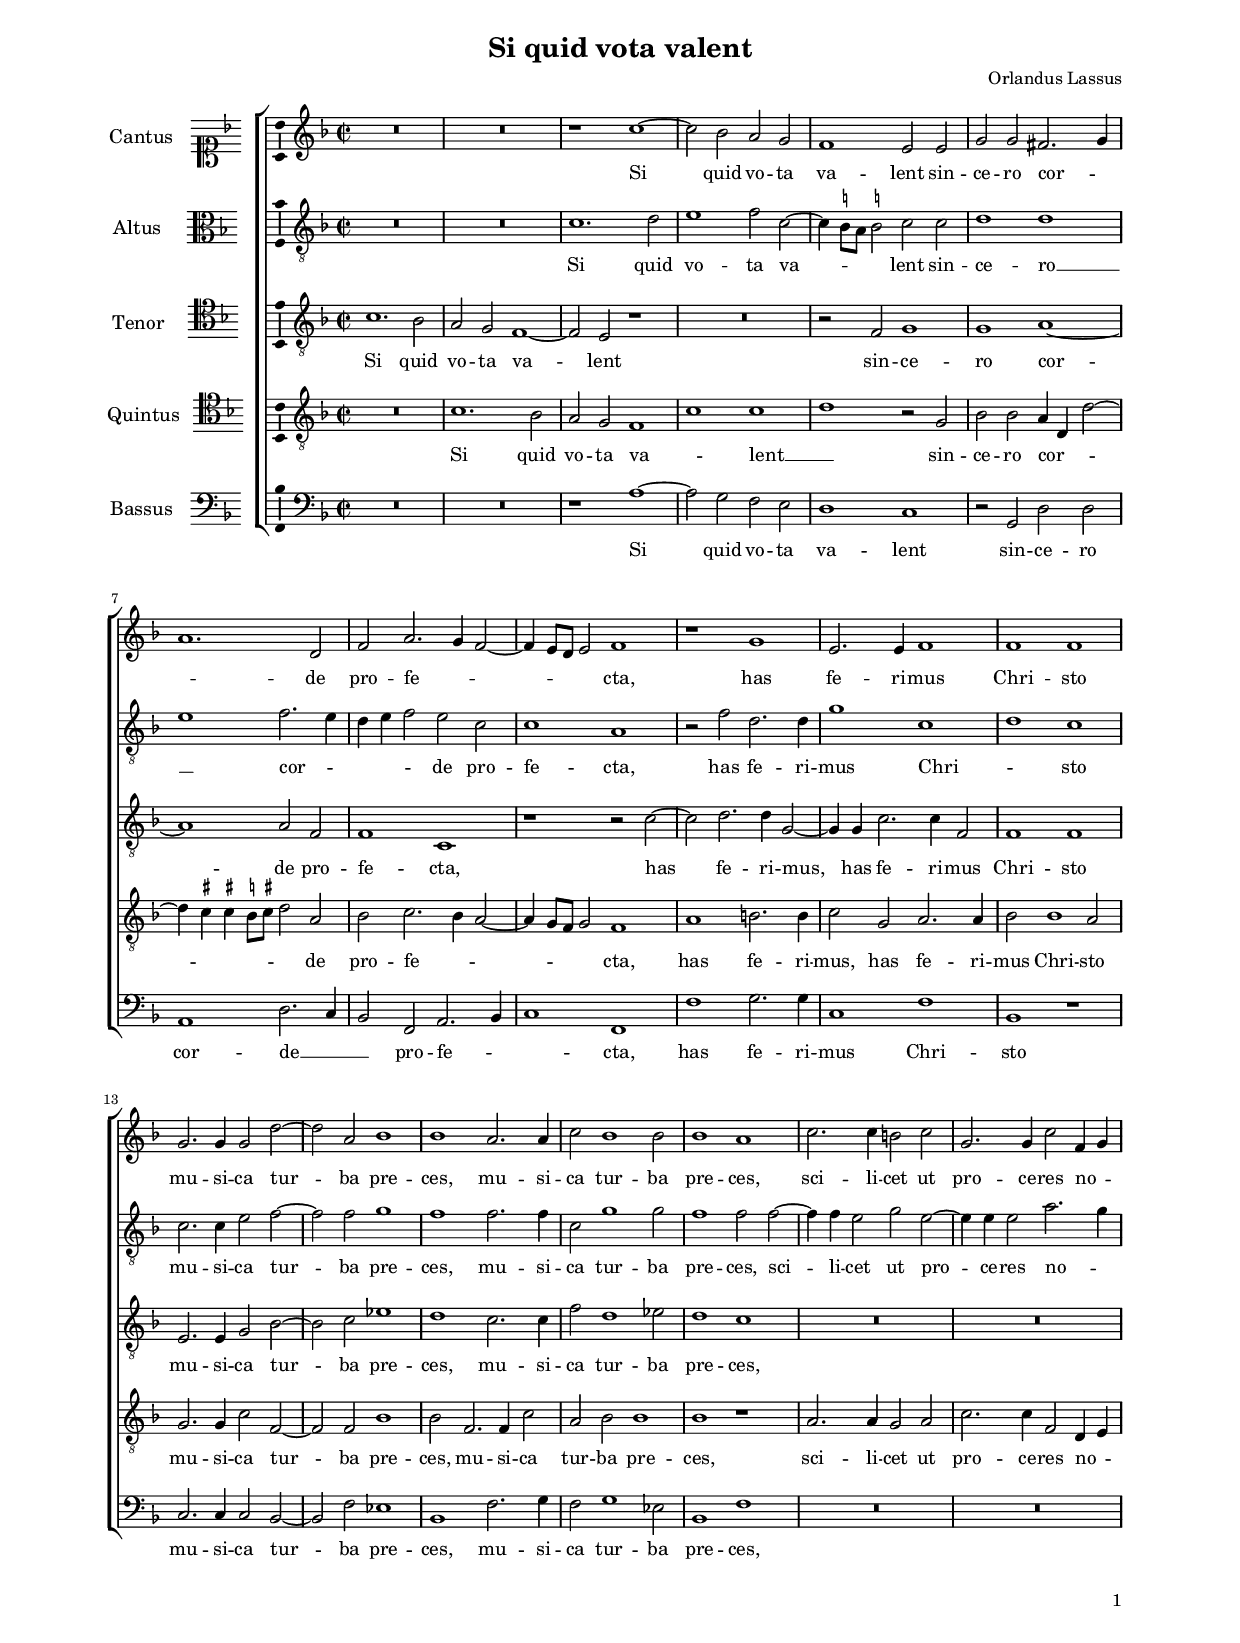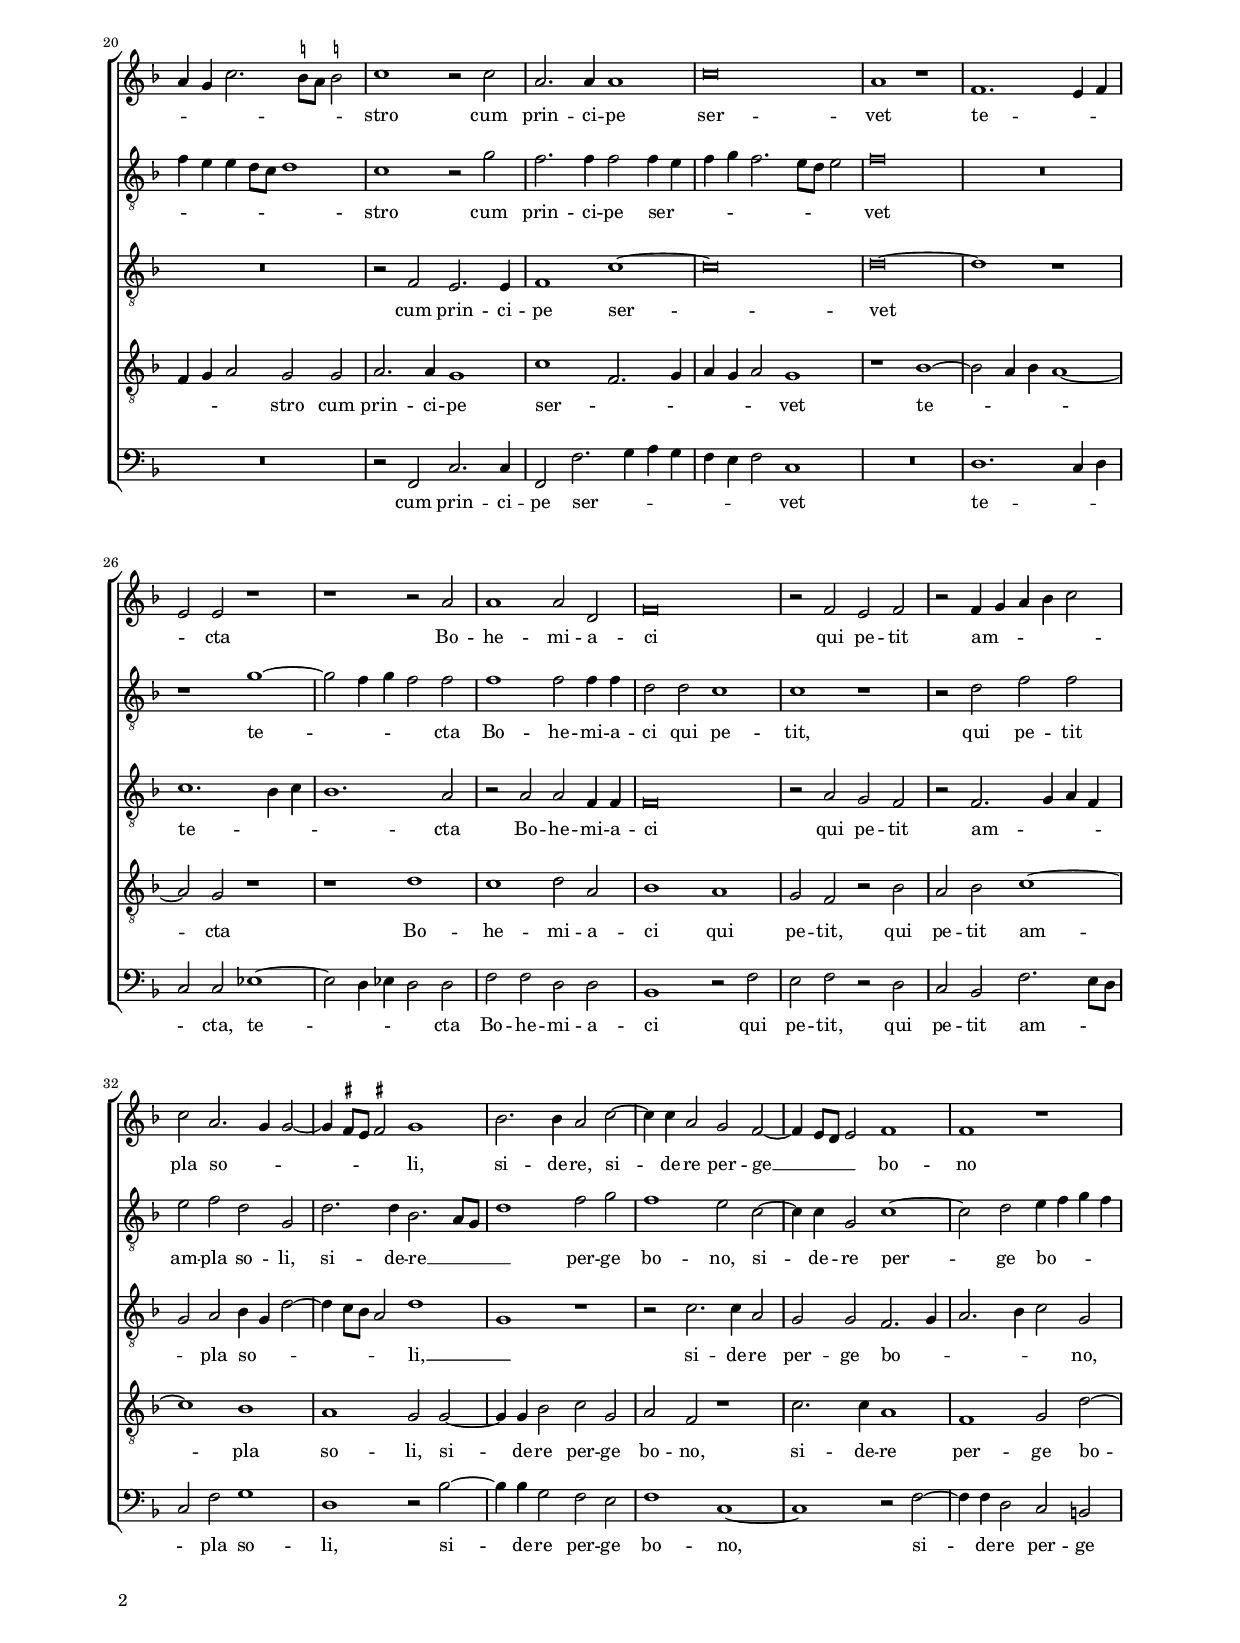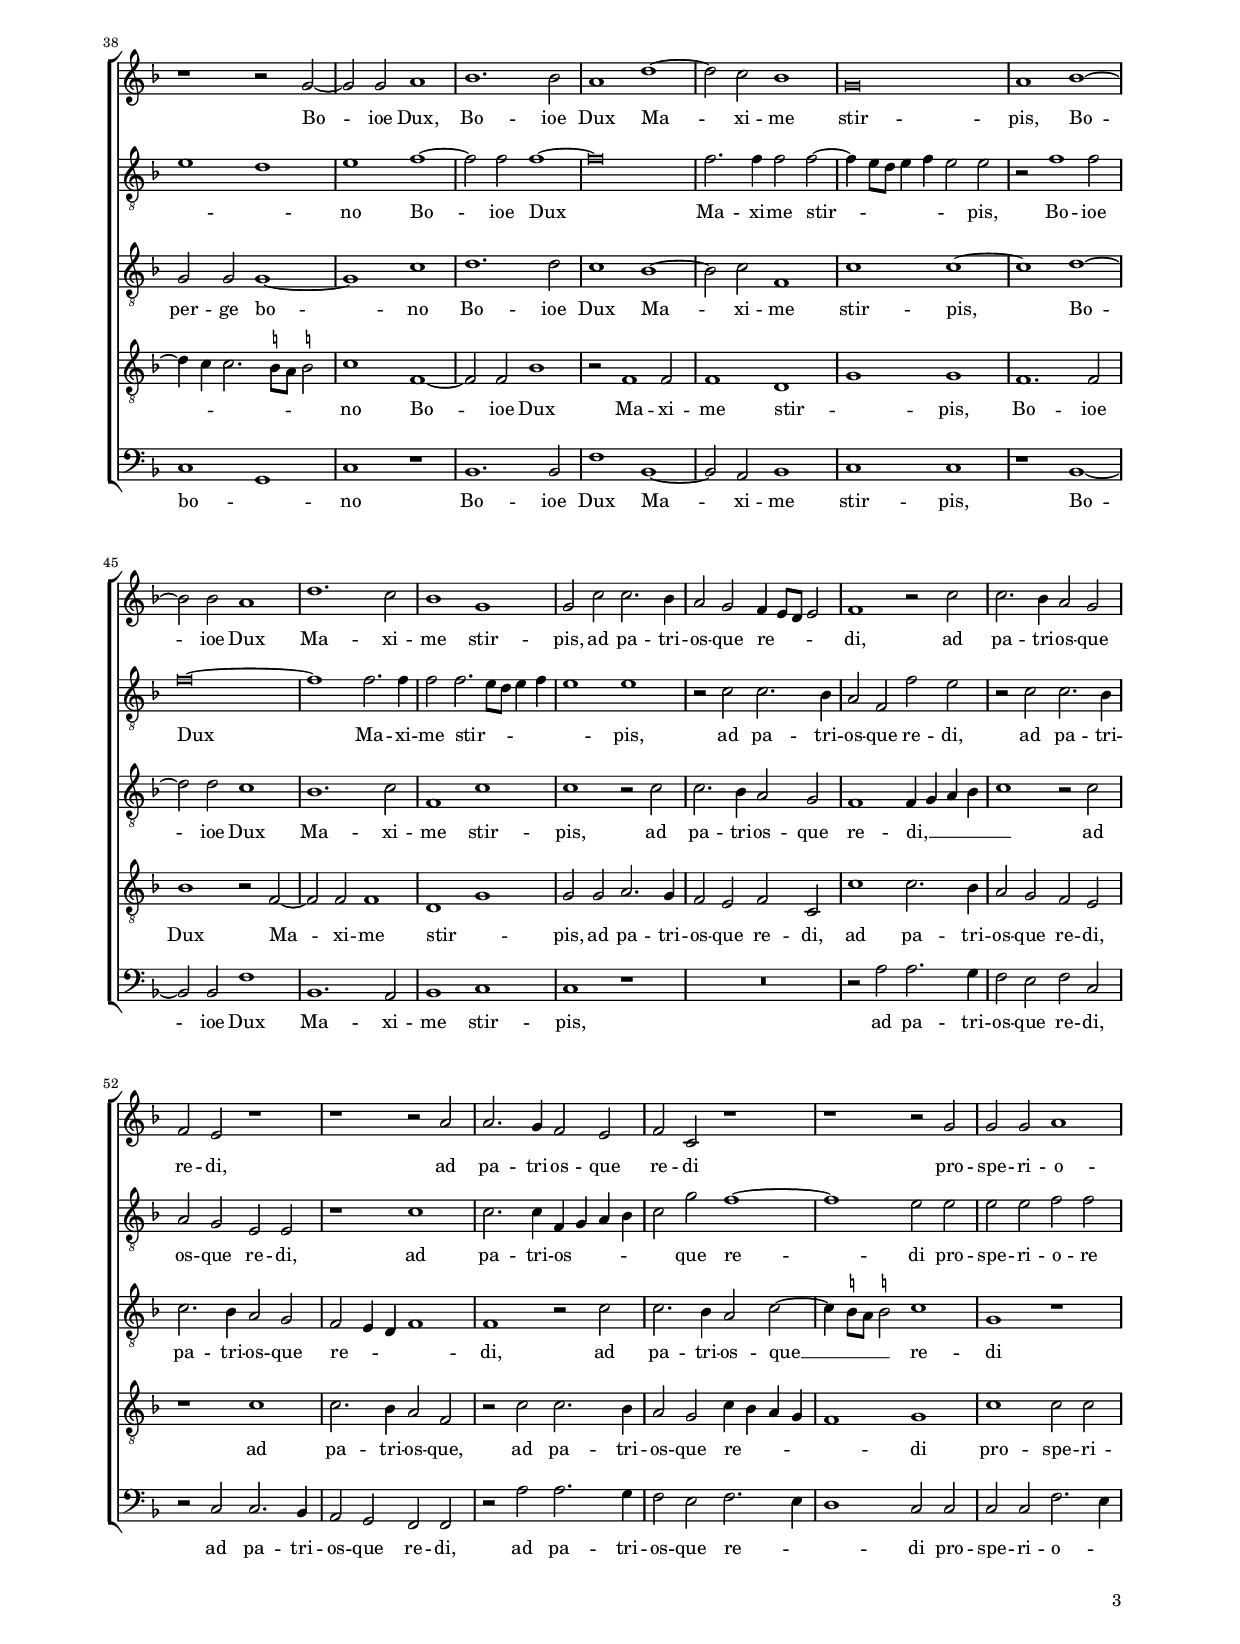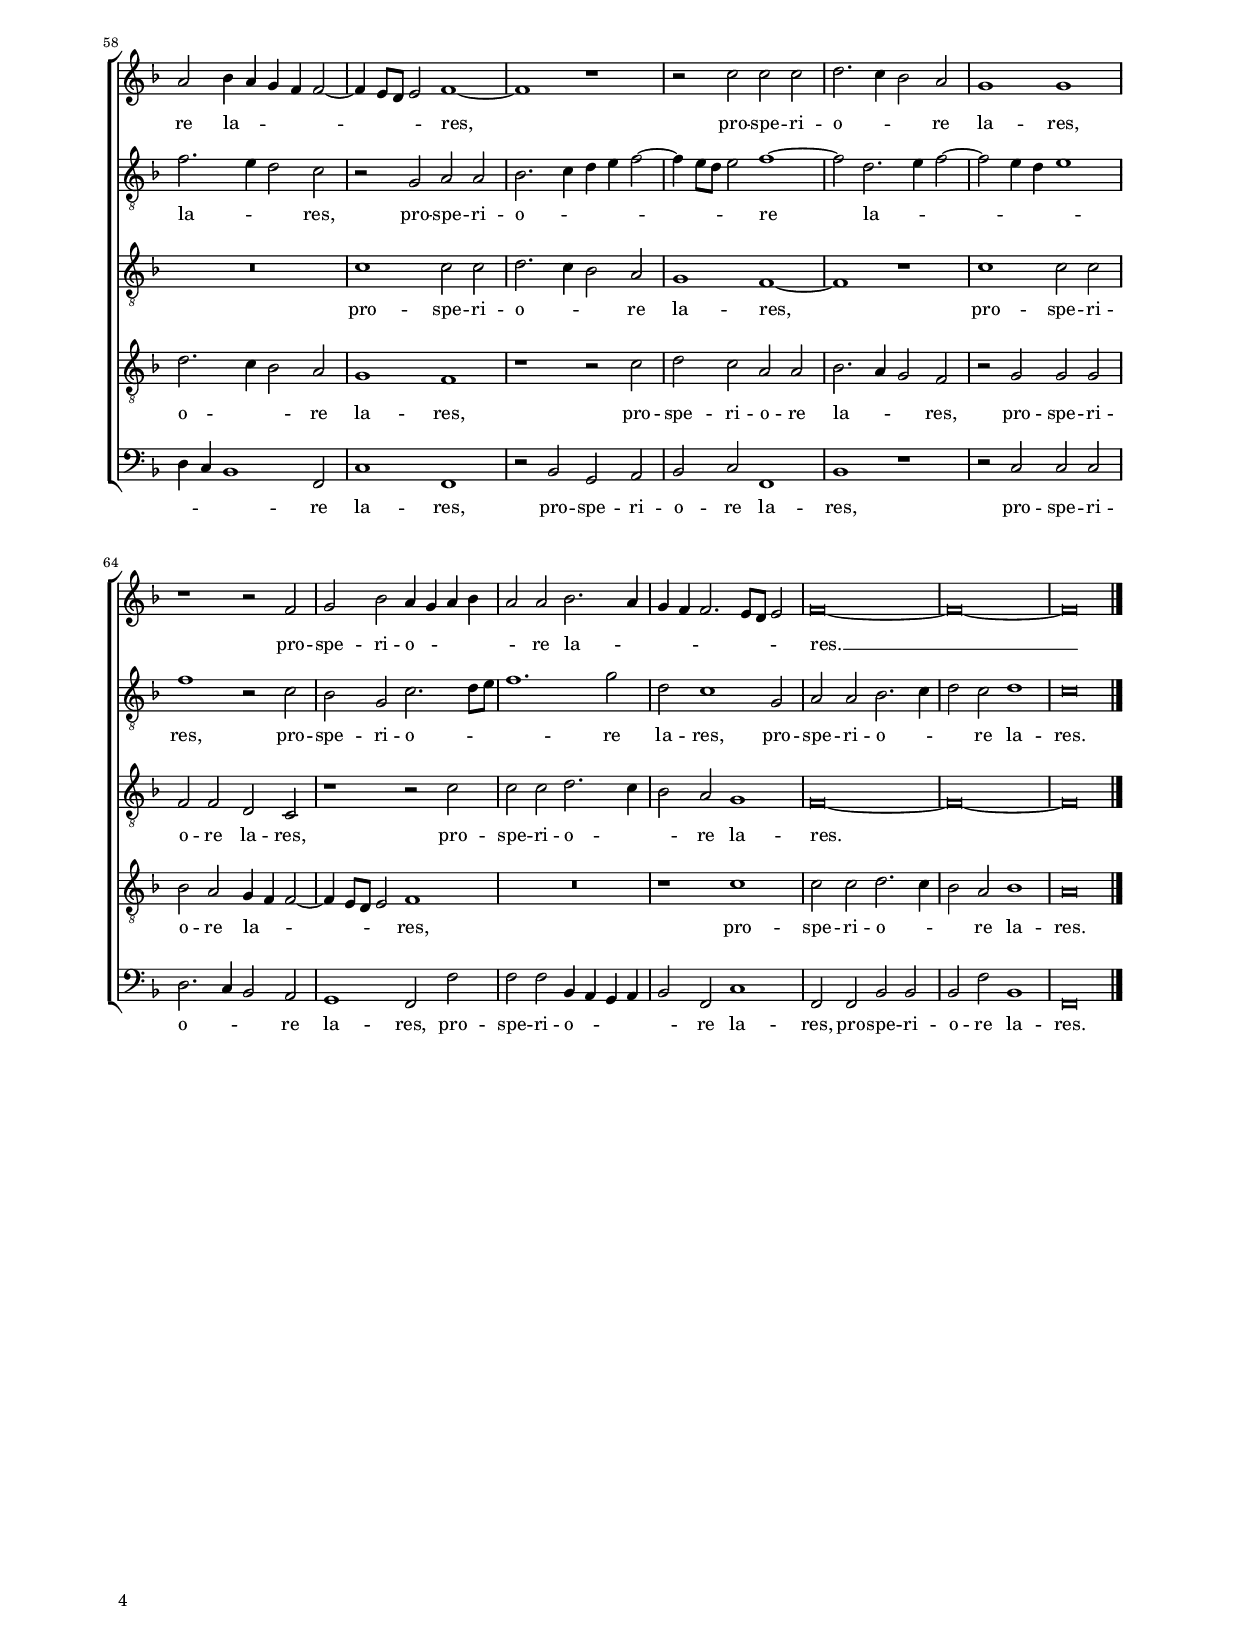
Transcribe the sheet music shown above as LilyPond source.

\header
{
  title="Si quid vota valent"
  composer="Orlandus Lassus"
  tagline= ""
}

\version "2.24.0"
\include "deutsch.ly"
#(set-global-staff-size 15)
% #(set-default-paper-size "letter")
#(ly:set-option 'point-and-click #f)


\paper
	{
	top-margin = 1.8 \cm
	bottom-margin = 1.2 \cm
	left-margin = 2 \cm
	right-margin = 2 \cm
	ragged-bottom = ##f
	ragged-last-bottom = ##t
	print-page-number = ##f
	system-system-spacing = #'((basic-distance . 16) (minimum-distance . 14) (padding . 5) (strechability . 150))
	oddFooterMarkup=\markup   \fill-line { "" \fromproperty #'page:page-number-string }
	evenFooterMarkup=\markup  \fill-line { \fromproperty #'page:page-number-string "" }
	last-bottom-spacing = #'((basic-distance . 12) (minimum-distance . 7) (padding . 4))
%	systems-per-page = 3
%	min-systems-per-page = 3
	markup-system-spacing.basic-distance = #12
%	print-all-headers = ##t
%	print-first-page-number = ##t
%	first-page-number = 1
	}

	
global = {
	\key f \major
	\time 2/2 \set Score.measureLength = #(ly:make-moment 2/1)
	\skip 1*2*70 \bar "|."
	}

	ficta = { \once \set suggestAccidentals = ##t }

	forget = #(define-music-function (music) (ly:music?) #{
		\accidentalStyle forget
		$music
		\accidentalStyle default
		#})



incipitcantus = \markup { \score {
	{
	\set Staff.instrumentName = \markup { \fontsize #1 "Cantus" }
	\key f \major
	\clef soprano
	s4 \bar ""
	}
	\layout  {
	raggedright = ##t
	indent = 1.6 \cm
	line-width = 2.2\cm
	\context { \Staff \remove Time_signature_engraver }
	\override Staff.Clef.Y-extent = #'(0 . 0)
	}} \hspace #1 }

      
incipitaltus = \markup { \score {
	{
	\set Staff.instrumentName = \markup { \fontsize #1 "Altus" }
	\key f \major
	\clef alto
	s4 \bar ""
	}
	\layout  {
	raggedright = ##t
	indent = 1.6 \cm
	line-width = 2.2\cm
	\context { \Staff \remove Time_signature_engraver }
	\override Staff.Clef.Y-extent = #'(0 . 0)
	}} \hspace #1 }


incipittenor = \markup { \score {
	{
	\set Staff.instrumentName = \markup { \fontsize #1 "Tenor" }
	\key f \major
	\clef tenor
	s4 \bar ""
	}
	\layout  {
	raggedright = ##t
	indent = 1.6 \cm
	line-width = 2.2\cm
	\context { \Staff \remove Time_signature_engraver }
	\override Staff.Clef.Y-extent = #'(0 . 0)
	}} \hspace #1 }
      
      
incipitquintus = \markup { \score {
	{
	\set Staff.instrumentName = \markup { \fontsize #1 "Quintus" }
	\key f \major
	\clef tenor
	s4 \bar ""
	}
	\layout  {
	raggedright = ##t
	indent = 1.6 \cm
	line-width = 2.2\cm
	\context { \Staff \remove Time_signature_engraver }
	\override Staff.Clef.Y-extent = #'(0 . 0)
	}} \hspace #1 }
      
      
incipitbassus = \markup { \score {
	{
	\set Staff.instrumentName = \markup { \fontsize #1 "Bassus" }
	\key f \major
	\clef bass
	s4 \bar ""
	}
	\layout  {
	raggedright = ##t
	indent = 1.6 \cm
	line-width = 2.2\cm
	\context { \Staff \remove Time_signature_engraver }
	\override Staff.Clef.Y-extent = #'(0 . 0)
	}} \hspace #1 }


cantus =  \relative c''
	{
	R\breve
	R\breve
	r1 c~
	c2 b a g
%5
	f1 e2 e |
	g2 g fis2. g4
	a1. d,2
	f2 a2. g4 f2~
	f4 e8 d e2 f1
%10
	r1 g |
	e2. e4 f1
	f1 f
	g2. g4 g2 d'~
	d2 a b1
%15
	b1 a2. a4 |
	c2 b1 b2
	b1 a
	c2. c4 h2 c
	g2. g4 c2 f,4 g
%20
	a4 g c2. \stemDown \ficta h8 a \stemNeutral \ficta h!2 |
	c1 r2 c
	a2. a4 a1
	c\breve
	a1 r
%25
	f1. e4 f |
	e2 e r1
	r1 r2 a
	a1 a2 d,
	f\breve
%30
	r2 f e f |
	r2 f4 g a b c2
	c2 a2. g4 g2~
	g4 \ficta fis8 e \ficta fis!2 g1
	b2. b4 a2 c~
%35
	c4 c a2 g f~ |
	f4 e8 d e2 f1
	f1 r
	r1 r2 g~
	g2 g a1
%40
	b1. b2 |
	a1 d~
	d2 c b1
	g\breve
	a1 b~
%45
	b2 b a1 |
	d1. c2
	b1 g
	g2 c c2. b4
	a2 g f4 e8 d e2
%50
	f1 r2 c' |
	c2. b4 a2 g
	f2 e r1
	r1 r2 a
	a2. g4 f2 e
%55
	f2 c r1 |
	r1 r2 g'
	g2 g a1
	a2 b4 a g f f2~
	f4 e8 d e2 f1~
%60
	f1 r |
	r2 c' c c
	d2. c4 b2 a
	g1 g
	r1 r2 f
%65
	g2 b a4 g a b |
	a2 a b2. a4
	g4 f f2. e8 d e2
	f\breve~
	f\breve~
%70
	f\breve |
	}


altus =  \relative c'
	{
	R\breve
	R\breve
	c1. d2
	e1 f2 c~
%5
	c4 \stemDown \ficta h8 a \stemNeutral \ficta h!2 c c |
	d1 d
	e1 f2. e4
	d4 e f2 e c
	c1 a
%10
	r2 f' d2. d4 |
	g1 c,
	d1 c
	c2. c4 e2 f~
	f2 f g1
%15
	f1 f2. f4 |
	c2 g'1 g2
	f1 f2 f~
	f4 f e2 g e~
	e4 e e2 a2. g4
%20
	f4 e e d8 c d1 |
	c1 r2 g'
	f2. f4 f2 f4 e
	f4 g f2. e8 d e2
	f\breve
%25
	R\breve |
	r1 g~
	g2 f4 g f2 f
	f1 f2 f4 f
	d2 d c1
%30
	c1 r |
	r2 d f f
	e2 f d g,
	d'2. d4 b2. a8 g
	d'1 f2 g
%35
	f1 e2 c~ |
	c4 c g2 c1~
	c2 d e4 f g f
	e1 d
	e1 f~
%40
	f2 f f1~ |
	f\breve
	f2. f4 f2 f~
	f4 e8 d e4 f e2 e
	r2 f1 f2
%45
	f\breve~ |
	f1 f2. f4
	f2 f2. e8 d e4 f
	e1 e
	r2 c c2. b4
%50
	a2 f f' e |
	r2 c c2. b4
	a2 g e e
	r1 c'
	c2. c4 f, g a b
%55
	c2 g' f1~ |
	f1 e2 e
	e2 e f f
	f2. e4 d2 c
	r2 g a a
%60
	b2. c4 d e f2~ |
	f4 e8 d e2 f1~
	f2 d2. e4 f2~
	f2 e4 d e1
	f1 r2 c
%65
	b2 g c2. d8 e |
	f1. g2
	d2 c1 g2
	a2 a b2. c4
	d2 c d1
%70
	c\breve |
	}


tenor =  \relative c'
	{
	c1. b2
	a2 g f1~
	f2 e r1
	R\breve
%5
	r2 f g1 |
	g1 a~
	a1 a2 f
	f1 c
	r1 r2 c'~
%10
	c2 d2. d4 g,2~ |
	g4 g c2. c4 f,2
	f1 f
	e2. e4 g2 b~
	b2 c es1
%15
	d1 c2. c4 |
	f2 d1 es2
	d1 c
	R\breve
	R\breve
%20
	R\breve |
	r2 f, e2. e4
	f1 c'~
	c\breve
	d\breve~
%25
	d1 r |
	c1. b4 c
	b1. a2
	r2 a a f4 f
	f\breve
%30
	r2 a g f |
	r2 f2. g4 a f
	g2 a b4 g d'2~
	d4 c8 b a2 d1
	g,1 r
%35
	r2 c2. c4 a2 |
	g2 g f2. g4
	a2. b4 c2 g
	g2 g g1~
	g1 c
%40
	d1. d2 |
	c1 b~
	b2 c f,1
	c'1 c~
	c1 d~
%45
	d2 d c1 |
	b1. c2
	f,1 c'
	c1 r2 c
	c2. b4 a2 g
%50
	f1 f4 g a b |
	c1 r2 c
	c2. b4 a2 g
	f2 e4 d f1
	f1 r2 c'
%55
	c2. b4 a2 c~ |
	c4 \stemDown \ficta h8 a \stemNeutral \ficta h!2 c1
	g1 r
	R\breve
	c1 c2 c
%60
	d2. c4 b2 a |
	g1 f~
	f1 r
	c'1 c2 c
	f,2 f d c
%65
	r1 r2 c' |
	c2 c d2. c4
	b2 a g1
	f\breve~
	f\breve~
%70
	f\breve |
	}


quintus  =  \relative c'
	{
	R\breve
	c1. b2
	a2 g f1
	c'1 c
%5
	d1 r2 g, |
	b2 b a4 d, d'2~
	d4 \ficta cis \ficta cis! \ficta h8 \ficta cis! d2 a
	b2 c2. b4 a2~
	a4 g8 f g2 f1
%10
	a1 h2. h4 |
	c2 g a2. a4
	b2 b1 a2
	g2. g4 c2 f,~
	f2 f b1
%15
	b2 f2. f4 c'2 |
	a2 b b1
	b1 r
	a2. a4 g2 a
	c2. c4 f,2 d4 e
%20
	f4 g a2 g g |
	a2. a4 g1
	c1 f,2. g4
	a4 g a2 g1
	r1 b~
%25
	b2 a4 b a1~ |
	a2 g r1
	r1 d'
	c1 d2 a
	b1 a
%30
	g2 f r b |
	a2 b c1~
	c1 b
	a1 g2 g~
	g4 g b2 c g
%35
	a2 f r1 |
	c'2. c4 a1
	f1 g2 d'~
	d4 c c2. \stemDown \ficta h8 a \stemNeutral \ficta h!2
	c1 f,~
%40
	f2 f b1 |
	r2 f1 f2
	f1 d
	g1 g
	f1. f2
%45
	b1 r2 f~ |
	f2 f f1
	d1 g
	g2 g a2. g4
	f2 e f c
%50
	c'1 c2. b4 |
	a2 g f e
	r1 c'
	c2. b4 a2 f
	r2 c' c2. b4
%55
	a2 g c4 b a g |
	f1 g
	c1 c2 c
	d2. c4 b2 a
	g1 f
%60
	r1 r2 c' |
	d2 c a a
	b2. a4 g2 f
	r2 g g g
	b2 a g4 f f2~
%65
	f4 e8 d e2 f1 |
	R\breve
	r1 c'
	c2 c d2. c4
	b2 a b1
%70
	a\breve |
	}


bassus  =  \relative c
	{
	R\breve
	R\breve
	r1 a'~
	a2 g f e
%5
	d1 c |
	r2 g d' d
	a1 d2. c4
	b2 f a2. b4
	c1 f,
%10
	f'1 g2. g4 |
	c,1 f
	b,1 r
	c2. c4 c2 b~
	b2 f' es1
%15
	b1 f'2. g4 |
	f2 g1 es2
	b1 f'
	R\breve
	R\breve
%20
	R\breve |
	r2 f, c'2. c4
	f,2 f'2. g4 a g
	f4 e f2 c1
	R\breve
%25
	d1. c4 d |
	c2 c es1~
	es2 d4 es d2 d
	f2 f d d
	b1 r2 f'
%30
	e2 f r d |
	c2 b f'2. e8 d
	c2 f g1
	d1 r2 b'~
	b4 b g2 f e
%35
	f1 c~ |
	c1 r2 f~
	f4 f d2 c h
	c1 g
	c1 r
%40
	b1. b2 |
	f'1 b,~
	b2 a b1
	c1 c
	r1 b~
%45
	b2 b f'1 |
	b,1. a2
	b1 c
	c1 r
	R\breve
%50
	r2 a' a2. g4 |
	f2 e f c
	r2 c c2. b4
	a2 g f f
	r2 a' a2. g4
%55
	f2 e f2. e4 |
	d1 c2 c
	c2 c f2. e4
	d4 c b1 f2
	c'1 f,
%60
	r2 b g a |
	b2 c f,1
	b1 r
	r2 c c c
	d2. c4 b2 a
%65
	g1 f2 f' |
	f2 f b,4 a g a
	b2 f c'1
	f,2 f b b
	b2 f' b,1
%70
	f\breve |
	}


lyricscantus = \lyricmode {
	Si quid vo -- ta va -- lent
	sin -- ce -- ro cor -- _ _ de pro -- fe -- _ _ _ _ _ cta,
	has fe -- ri -- mus Chri -- sto
	mu -- si -- ca tur -- ba pre -- ces,
	mu -- si -- ca tur -- ba pre -- ces,
	sci -- li -- cet ut pro -- ce -- res no -- _ _ _ _ _ _ _ stro cum prin -- ci -- pe ser -- vet
	te -- _ _ _ cta Bo -- he -- mi -- a -- ci qui pe -- tit am -- _ _ _ _ pla so -- _ _ _ _ _ li,
	si -- de -- re,
	si -- de -- re per -- ge __ _ _ _ bo -- no
	Bo -- ioe Dux,
	Bo -- ioe Dux Ma -- xi -- me stir -- pis,
	Bo -- ioe Dux Ma -- xi -- me stir -- pis,
	ad pa -- tri -- os -- que re -- _ _ _ di,
	ad pa -- tri -- os -- que re -- di,
	ad pa -- tri -- os -- que re -- di
	pro -- spe -- ri -- o -- re la -- _ _ _ _ _ _ _ res,
	pro -- spe -- ri -- o -- _ _ re la -- res,
	pro -- spe -- ri -- o -- _ _ _ _ re la -- _ _ _ _ _ _ _ res. __
	}


lyricsaltus = \lyricmode {
	Si quid vo -- ta va -- _ _ _ lent
	sin -- ce -- ro __ _ cor -- _ _ _ _ de pro -- fe -- cta,
	has fe -- ri -- mus Chri -- _ sto
	mu -- si -- ca tur -- ba pre -- ces,
	mu -- si -- ca tur -- ba pre -- ces,
	sci -- li -- cet ut pro -- ce -- res 
	no -- _ _ _ _ _ _ _ stro cum prin -- ci -- pe ser -- _ _ _ _ _ _ _ vet
	te -- _ _ _ cta Bo -- he -- mi -- a -- ci qui pe -- tit,
	qui pe -- tit am -- pla so -- li,
	si -- de -- re __ _ _ _ per -- ge bo -- no,
	si -- de -- re per -- ge bo -- _ _ _ _ _ no
	Bo -- ioe Dux Ma -- xi -- me stir -- _ _ _ _ _ pis,
	Bo -- ioe Dux Ma -- xi -- me stir -- _ _ _ _ _ pis,
	ad pa -- tri -- os -- que re -- di,
	ad pa -- tri -- os -- que re -- di,
	ad pa -- tri -- os -- _ _ _ _ que re -- di
	pro -- spe -- ri -- o -- re la -- _ _ res,
	pro -- spe -- ri -- o -- _ _ _ _ _ _ _ re la -- _ _ _ _ _ res,
	pro -- spe -- ri -- o -- _ _ _ re la -- res,
	pro -- spe -- ri -- o -- _ _ re la -- res.
	}


lyricstenor = \lyricmode {
	Si quid vo -- ta va -- lent
	sin -- ce -- ro cor -- de pro -- fe -- cta,
	has fe -- ri -- mus,
	has fe -- ri -- mus Chri -- sto
	mu -- si -- ca tur -- ba pre -- ces,
	mu -- si -- ca tur -- ba pre -- ces,
	cum prin -- ci -- pe ser -- vet
	te -- _ _ _ cta Bo -- he -- mi -- a -- ci
	qui pe -- tit am -- _ _ _ _ pla so -- _ _ _ _ _ li, __ _
	si -- de -- re per -- ge bo -- _ _ _ _ no,
	per -- ge bo -- no
	Bo -- ioe Dux Ma -- xi -- me stir -- pis,
	Bo -- ioe Dux Ma -- xi -- me stir -- pis,
	ad pa -- tri -- os -- que re -- di, __ _ _ _ _
	ad pa -- tri -- os -- que re -- _ _ _ di,
	ad pa -- tri -- os -- que __ _ _ _ re -- di
	pro -- spe -- ri -- o -- _ _ re la -- res,
	pro -- spe -- ri -- o -- re la -- res,
	pro -- spe -- ri -- o -- _ _ re la -- res.
	}


lyricsquintus = \lyricmode {
	Si quid vo -- ta va -- _ lent __ _
	sin -- ce -- ro cor -- _ _ _ _ _ _ _ de pro -- fe -- _ _ _ _ _ cta,
	has fe -- ri -- mus,
	has fe -- ri -- mus Chri -- sto
	mu -- si -- ca tur -- ba pre -- ces,
	mu -- si -- ca tur -- ba pre -- ces,
	sci -- li -- cet ut pro -- ce -- res no -- _ _ _ _ stro cum prin -- ci -- pe ser -- _ _ _ _ _ vet
	te -- _ _ _ cta Bo -- he -- mi -- a -- ci qui pe -- tit,
	qui pe -- tit am -- pla so -- li,
	si -- de -- re per -- ge bo -- no,
	si -- de -- re per -- ge bo -- _ _ _ _ _ no
	Bo -- ioe Dux Ma -- xi -- me stir -- _ pis,
	Bo -- ioe Dux Ma -- xi -- me stir -- _ pis,
	ad pa -- tri -- os -- que re -- di,
	ad pa -- tri -- os -- que re -- di,
	ad pa -- tri -- os -- que,
	ad pa -- tri -- os -- que re -- _ _ _ _ di
	pro -- spe -- ri -- o -- _ _ re la -- res,
	pro -- spe -- ri -- o -- re la -- _ _ res,
	pro -- spe -- ri -- o -- re la -- _ _ _ _ _ res,
	pro -- spe -- ri -- o -- _ _ re la -- res.
	}


lyricsbassus = \lyricmode {
	Si quid vo -- ta va -- lent
	sin -- ce -- ro cor -- de __ _ _ pro -- fe -- _ _ cta,
	has fe -- ri -- mus Chri -- sto
	mu -- si -- ca tur -- ba pre -- ces,
	mu -- si -- ca tur -- ba pre -- ces,
	cum prin -- ci -- pe ser -- _ _ _ _ _ _ vet
	te -- _ _ _ cta,
	te -- _ _ _ cta Bo -- he -- mi -- a -- ci qui pe -- tit,
	qui pe -- tit am -- _ _ _ pla so -- li,
	si -- de -- re per -- ge bo -- no,
	si -- de -- re per -- ge bo -- _ no
	Bo -- ioe Dux Ma -- xi -- me stir -- pis,
	Bo -- ioe Dux Ma -- xi -- me stir -- pis,
	ad pa -- tri -- os -- que re -- di,
	ad pa -- tri -- os -- que re -- di,
	ad pa -- tri -- os -- que re -- _ _ di
	pro -- spe -- ri -- o -- _ _ _ _ re la -- res,
	pro -- spe -- ri -- o -- re la -- res,
	pro -- spe -- ri -- o -- _ _ re la -- res,
	pro -- spe -- ri -- o -- _ _ _ _ re la -- res,
	pro -- spe -- ri -- o -- re la -- res.
	}


\score
{  
	\transpose c c {
	\new ChoirStaff \with { \override StaffGrouper.staff-staff-spacing.basic-distance = #12 }
	<<

	\new Staff << \global
	\new Voice="v1" {
		\set Staff.instrumentName=\incipitcantus
%		\set Staff.instrumentName= "S"
		\set Staff.midiInstrument = "reed organ"
		\clef violin
		\cantus }
	\new Lyrics \lyricsto "v1" {\lyricscantus }
	>>


	\new Staff << \global
	\new Voice="v2" {
		\set Staff.instrumentName=\incipitaltus
%		\set Staff.instrumentName= "A"
		\set Staff.midiInstrument = "reed organ"
		\clef "G_8" 
		\altus}
	\new Lyrics \lyricsto "v2" {\lyricsaltus }
	>>


	\new Staff << \global
	\new Voice="v3" {
		\set Staff.instrumentName=\incipittenor
%		\set Staff.instrumentName= "T"
		\set Staff.midiInstrument = "reed organ"
		\clef "G_8"
		\tenor }
	\new Lyrics \lyricsto "v3" {\lyricstenor }
	>>


	\new Staff << \global
	\new Voice="v5" {
		\set Staff.instrumentName=\incipitquintus
%		\set Staff.instrumentName= "Q"
		\set Staff.midiInstrument = "reed organ"
		\clef "G_8"
		\quintus}
	\new Lyrics \lyricsto "v5" {\lyricsquintus }
	>>


	\new Staff << \global
	\new Voice="v4" {
		\set Staff.instrumentName=\incipitbassus
%		\set Staff.instrumentName= "B"
		\set Staff.midiInstrument = "reed organ"
		\clef bass 
		\bassus }
	\new Lyrics \lyricsto "v4" {\lyricsbassus}
	>>

	>>
	} % transpose

	\layout
	{
	indent = 2.5\cm
	\context { \Lyrics \override VerticalAxisGroup.nonstaff-relatedstaff-spacing.padding = #1.4 }
%	\context { \Lyrics \override LyricText.font-size = #1 }
	\context { \Staff \override TimeSignature.break-visibility = #end-of-line-invisible }
	\context { \Staff \consists Ambitus_engraver }
	\context { \Score \override BarNumber.padding = #2 }
	\context { \Voice \override NoteHead.style = #'baroque }
	}

\midi
	{
    	\tempo 2 = 90
	}

}


% EOF
